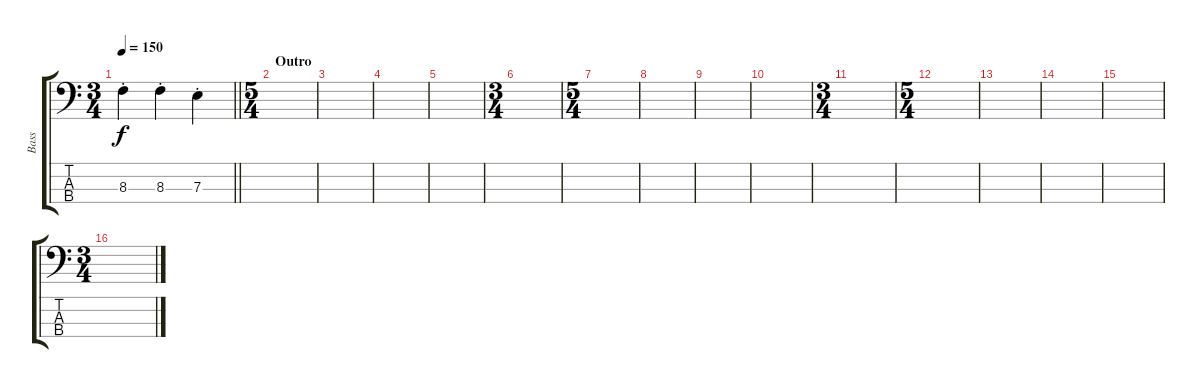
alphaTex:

\track ("Bass" "Bass") {instrument electricbassfinger}
\staff {score tabs}
\tuning (G2 D2 A1 E1) {hide}
\ts (3 4)
\tempo 150
\clef f4
\barLineRight lightlight
\ks c
8.3{st}.4{dy f} 8.3{st}.4 7.3{st}.4 |
\ts (5 4)
\section ("" "Outro")
|
|
|
|
\ts (3 4)
|
\ts (5 4)
|
|
|
|
\ts (3 4)
|
\ts (5 4)
|
|
|
|
\ts (3 4)
